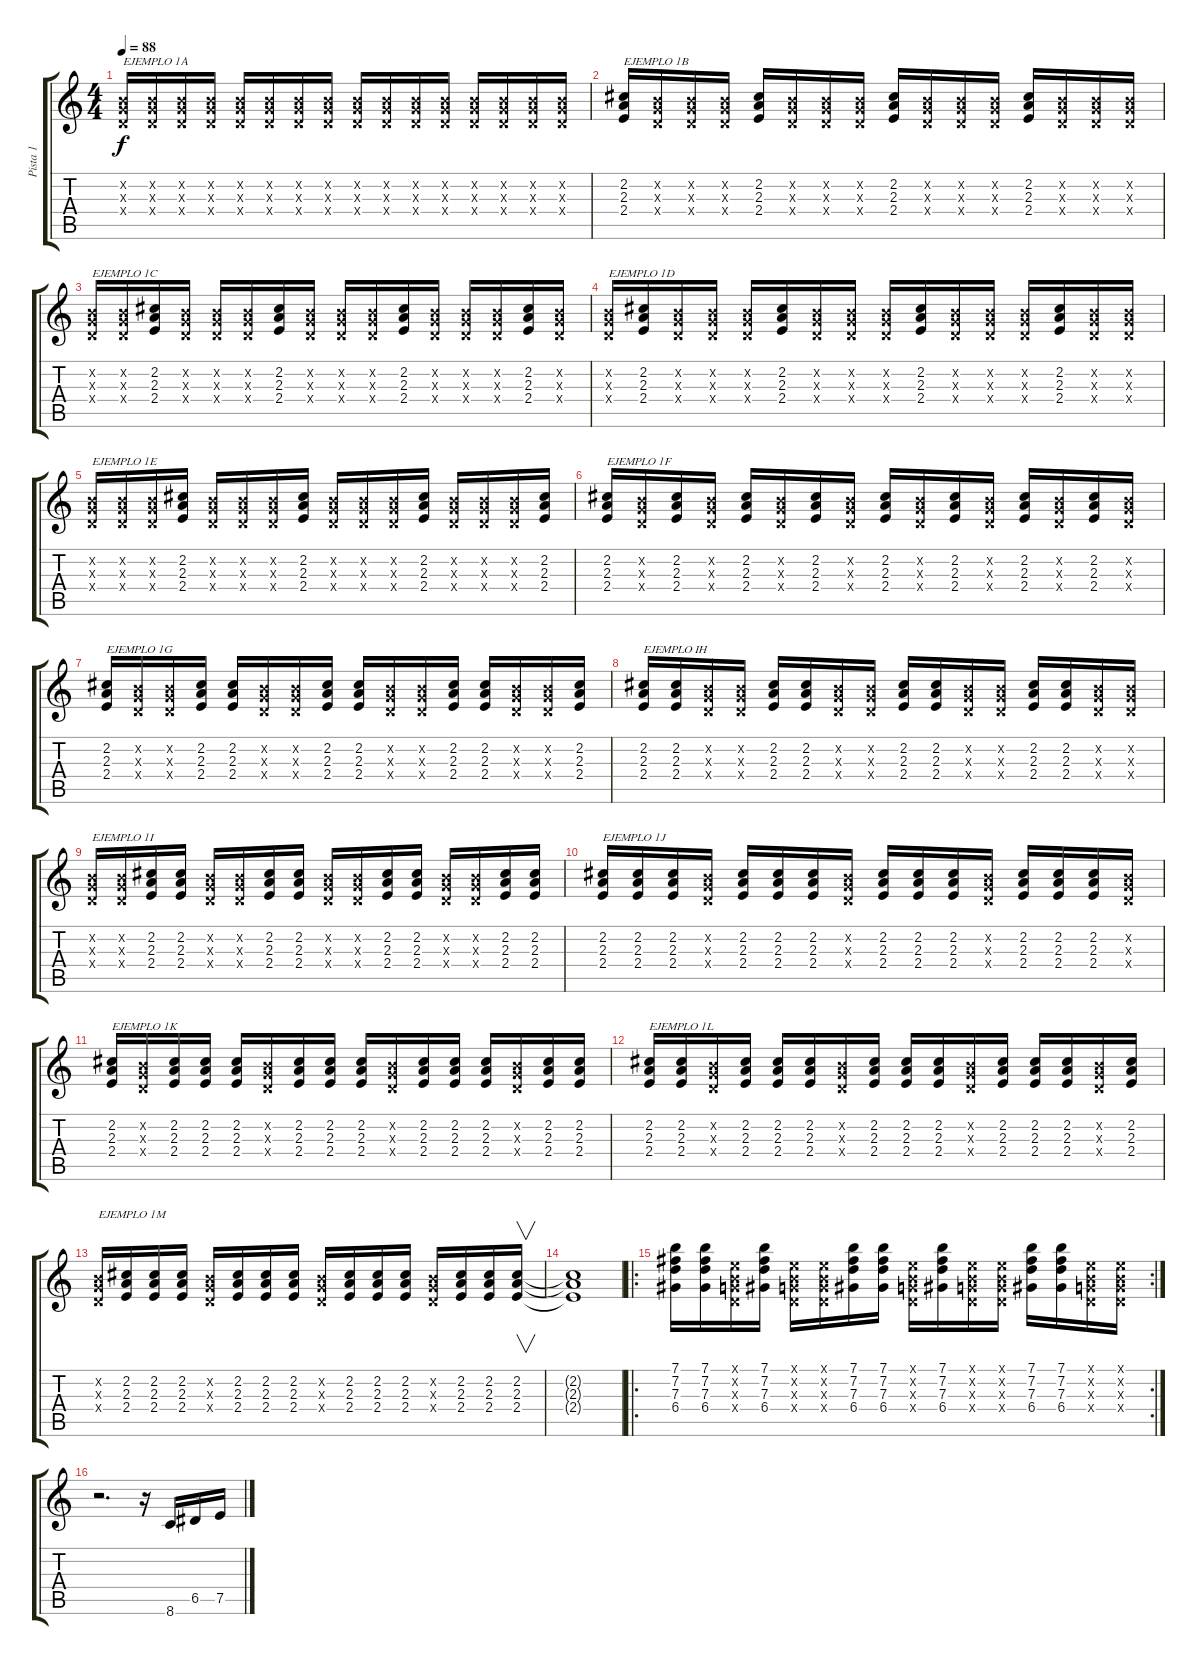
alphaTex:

\track ("Pista 1" "Pista 1") {instrument distortionguitar}
\staff {score tabs}
\tuning (E4 B3 G3 D3 A2 E2) {hide}
\ts (4 4)
\tempo 88
\clef g2
\ks c
(0.2{x} 0.3{x} 0.4{x}).16{txt "EJEMPLO 1A" dy f instrument distortionguitar} (0.2{x} 0.3{x} 0.4{x}).16 (0.2{x} 0.3{x} 0.4{x}).16 (0.2{x} 0.3{x} 0.4{x}).16 (0.2{x} 0.3{x} 0.4{x}).16 (0.2{x} 0.3{x} 0.4{x}).16 (0.2{x} 0.3{x} 0.4{x}).16 (0.2{x} 0.3{x} 0.4{x}).16 (0.2{x} 0.3{x} 0.4{x}).16 (0.2{x} 0.3{x} 0.4{x}).16 (0.2{x} 0.3{x} 0.4{x}).16 (0.2{x} 0.3{x} 0.4{x}).16 (0.2{x} 0.3{x} 0.4{x}).16 (0.2{x} 0.3{x} 0.4{x}).16 (0.2{x} 0.3{x} 0.4{x}).16 (0.2{x} 0.3{x} 0.4{x}).16 |
(2.2 2.3 2.4).16{txt "EJEMPLO 1B"} (0.2{x} 0.3{x} 0.4{x}).16 (0.2{x} 0.3{x} 0.4{x}).16 (0.2{x} 0.3{x} 0.4{x}).16 (2.2 2.3 2.4).16 (0.2{x} 0.3{x} 0.4{x}).16 (0.2{x} 0.3{x} 0.4{x}).16 (0.2{x} 0.3{x} 0.4{x}).16 (2.2 2.3 2.4).16 (0.2{x} 0.3{x} 0.4{x}).16 (0.2{x} 0.3{x} 0.4{x}).16 (0.2{x} 0.3{x} 0.4{x}).16 (2.2 2.3 2.4).16 (0.2{x} 0.3{x} 0.4{x}).16 (0.2{x} 0.3{x} 0.4{x}).16 (0.2{x} 0.3{x} 0.4{x}).16 |
(0.2{x} 0.3{x} 0.4{x}).16{txt "EJEMPLO 1C"} (0.2{x} 0.3{x} 0.4{x}).16 (2.2 2.3 2.4).16 (0.2{x} 0.3{x} 0.4{x}).16 (0.2{x} 0.3{x} 0.4{x}).16 (0.2{x} 0.3{x} 0.4{x}).16 (2.2 2.3 2.4).16 (0.2{x} 0.3{x} 0.4{x}).16 (0.2{x} 0.3{x} 0.4{x}).16 (0.2{x} 0.3{x} 0.4{x}).16 (2.2 2.3 2.4).16 (0.2{x} 0.3{x} 0.4{x}).16 (0.2{x} 0.3{x} 0.4{x}).16 (0.2{x} 0.3{x} 0.4{x}).16 (2.2 2.3 2.4).16 (0.2{x} 0.3{x} 0.4{x}).16 |
(0.2{x} 0.3{x} 0.4{x}).16{txt "EJEMPLO 1D"} (2.2 2.3 2.4).16 (0.2{x} 0.3{x} 0.4{x}).16 (0.2{x} 0.3{x} 0.4{x}).16 (0.2{x} 0.3{x} 0.4{x}).16 (2.2 2.3 2.4).16 (0.2{x} 0.3{x} 0.4{x}).16 (0.2{x} 0.3{x} 0.4{x}).16 (0.2{x} 0.3{x} 0.4{x}).16 (2.2 2.3 2.4).16 (0.2{x} 0.3{x} 0.4{x}).16 (0.2{x} 0.3{x} 0.4{x}).16 (0.2{x} 0.3{x} 0.4{x}).16 (2.2 2.3 2.4).16 (0.2{x} 0.3{x} 0.4{x}).16 (0.2{x} 0.3{x} 0.4{x}).16 |
(0.2{x} 0.3{x} 0.4{x}).16{txt "EJEMPLO 1E"} (0.2{x} 0.3{x} 0.4{x}).16 (0.2{x} 0.3{x} 0.4{x}).16 (2.2 2.3 2.4).16 (0.2{x} 0.3{x} 0.4{x}).16 (0.2{x} 0.3{x} 0.4{x}).16 (0.2{x} 0.3{x} 0.4{x}).16 (2.2 2.3 2.4).16 (0.2{x} 0.3{x} 0.4{x}).16 (0.2{x} 0.3{x} 0.4{x}).16 (0.2{x} 0.3{x} 0.4{x}).16 (2.2 2.3 2.4).16 (0.2{x} 0.3{x} 0.4{x}).16 (0.2{x} 0.3{x} 0.4{x}).16 (0.2{x} 0.3{x} 0.4{x}).16 (2.2 2.3 2.4).16 |
(2.2 2.3 2.4).16{txt "EJEMPLO 1F"} (0.2{x} 0.3{x} 0.4{x}).16 (2.2 2.3 2.4).16 (0.2{x} 0.3{x} 0.4{x}).16 (2.2 2.3 2.4).16 (0.2{x} 0.3{x} 0.4{x}).16 (2.2 2.3 2.4).16 (0.2{x} 0.3{x} 0.4{x}).16 (2.2 2.3 2.4).16 (0.2{x} 0.3{x} 0.4{x}).16 (2.2 2.3 2.4).16 (0.2{x} 0.3{x} 0.4{x}).16 (2.2 2.3 2.4).16 (0.2{x} 0.3{x} 0.4{x}).16 (2.2 2.3 2.4).16 (0.2{x} 0.3{x} 0.4{x}).16 |
(2.2 2.3 2.4).16{txt "EJEMPLO 1G"} (0.2{x} 0.3{x} 0.4{x}).16 (0.2{x} 0.3{x} 0.4{x}).16 (2.2 2.3 2.4).16 (2.2 2.3 2.4).16 (0.2{x} 0.3{x} 0.4{x}).16 (0.2{x} 0.3{x} 0.4{x}).16 (2.2 2.3 2.4).16 (2.2 2.3 2.4).16 (0.2{x} 0.3{x} 0.4{x}).16 (0.2{x} 0.3{x} 0.4{x}).16 (2.2 2.3 2.4).16 (2.2 2.3 2.4).16 (0.2{x} 0.3{x} 0.4{x}).16 (0.2{x} 0.3{x} 0.4{x}).16 (2.2 2.3 2.4).16 |
(2.2 2.3 2.4).16{txt "EJEMPLO IH"} (2.2 2.3 2.4).16 (0.2{x} 0.3{x} 0.4{x}).16 (0.2{x} 0.3{x} 0.4{x}).16 (2.2 2.3 2.4).16 (2.2 2.3 2.4).16 (0.2{x} 0.3{x} 0.4{x}).16 (0.2{x} 0.3{x} 0.4{x}).16 (2.2 2.3 2.4).16 (2.2 2.3 2.4).16 (0.2{x} 0.3{x} 0.4{x}).16 (0.2{x} 0.3{x} 0.4{x}).16 (2.2 2.3 2.4).16 (2.2 2.3 2.4).16 (0.2{x} 0.3{x} 0.4{x}).16 (0.2{x} 0.3{x} 0.4{x}).16 |
(0.2{x} 0.3{x} 0.4{x}).16{txt "EJEMPLO 1I"} (0.2{x} 0.3{x} 0.4{x}).16 (2.2 2.3 2.4).16 (2.2 2.3 2.4).16 (0.2{x} 0.3{x} 0.4{x}).16 (0.2{x} 0.3{x} 0.4{x}).16 (2.2 2.3 2.4).16 (2.2 2.3 2.4).16 (0.2{x} 0.3{x} 0.4{x}).16 (0.2{x} 0.3{x} 0.4{x}).16 (2.2 2.3 2.4).16 (2.2 2.3 2.4).16 (0.2{x} 0.3{x} 0.4{x}).16 (0.2{x} 0.3{x} 0.4{x}).16 (2.2 2.3 2.4).16 (2.2 2.3 2.4).16 |
(2.2 2.3 2.4).16{txt "EJEMPLO 1J"} (2.2 2.3 2.4).16 (2.2 2.3 2.4).16 (0.2{x} 0.3{x} 0.4{x}).16 (2.2 2.3 2.4).16 (2.2 2.3 2.4).16 (2.2 2.3 2.4).16 (0.2{x} 0.3{x} 0.4{x}).16 (2.2 2.3 2.4).16 (2.2 2.3 2.4).16 (2.2 2.3 2.4).16 (0.2{x} 0.3{x} 0.4{x}).16 (2.2 2.3 2.4).16 (2.2 2.3 2.4).16 (2.2 2.3 2.4).16 (0.2{x} 0.3{x} 0.4{x}).16 |
(2.2 2.3 2.4).16{txt "EJEMPLO 1K"} (0.2{x} 0.3{x} 0.4{x}).16 (2.2 2.3 2.4).16 (2.2 2.3 2.4).16 (2.2 2.3 2.4).16 (0.2{x} 0.3{x} 0.4{x}).16 (2.2 2.3 2.4).16 (2.2 2.3 2.4).16 (2.2 2.3 2.4).16 (0.2{x} 0.3{x} 0.4{x}).16 (2.2 2.3 2.4).16 (2.2 2.3 2.4).16 (2.2 2.3 2.4).16 (0.2{x} 0.3{x} 0.4{x}).16 (2.2 2.3 2.4).16 (2.2 2.3 2.4).16 |
(2.2 2.3 2.4).16{txt "EJEMPLO 1L"} (2.2 2.3 2.4).16 (0.2{x} 0.3{x} 0.4{x}).16 (2.2 2.3 2.4).16 (2.2 2.3 2.4).16 (2.2 2.3 2.4).16 (0.2{x} 0.3{x} 0.4{x}).16 (2.2 2.3 2.4).16 (2.2 2.3 2.4).16 (2.2 2.3 2.4).16 (0.2{x} 0.3{x} 0.4{x}).16 (2.2 2.3 2.4).16 (2.2 2.3 2.4).16 (2.2 2.3 2.4).16 (0.2{x} 0.3{x} 0.4{x}).16 (2.2 2.3 2.4).16 |
(0.2{x} 0.3{x} 0.4{x}).16{txt "EJEMPLO 1M"} (2.2 2.3 2.4).16 (2.2 2.3 2.4).16 (2.2 2.3 2.4).16 (0.2{x} 0.3{x} 0.4{x}).16 (2.2 2.3 2.4).16 (2.2 2.3 2.4).16 (2.2 2.3 2.4).16 (0.2{x} 0.3{x} 0.4{x}).16 (2.2 2.3 2.4).16 (2.2 2.3 2.4).16 (2.2 2.3 2.4).16 (0.2{x} 0.3{x} 0.4{x}).16 (2.2 2.3 2.4).16 (2.2 2.3 2.4).16 (2.2 2.3 2.4).16{v} |
(2.2{t} 2.3{t} 2.4{t}).1 |
\ro
\rc 2
(7.1 7.2 7.3 6.4).16 (7.1 7.2 7.3 6.4).16 (0.1{x} 0.2{x} 0.3{x} 0.4{x}).16 (7.1 7.2 7.3 6.4).16 (0.1{x} 0.2{x} 0.3{x} 0.4{x}).16 (0.1{x} 0.2{x} 0.3{x} 0.4{x}).16 (7.1 7.2 7.3 6.4).16 (7.1 7.2 7.3 6.4).16 (0.1{x} 0.2{x} 0.3{x} 0.4{x}).16 (7.1 7.2 7.3 6.4).16 (0.1{x} 0.2{x} 0.3{x} 0.4{x}).16 (0.1{x} 0.2{x} 0.3{x} 0.4{x}).16 (7.1 7.2 7.3 6.4).16 (7.1 7.2 7.3 6.4).16 (0.1{x} 0.2{x} 0.3{x} 0.4{x}).16 (0.1{x} 0.2{x} 0.3{x} 0.4{x}).16 |
r.2{d} r.16 8.6.16 6.5.16 7.5.16
